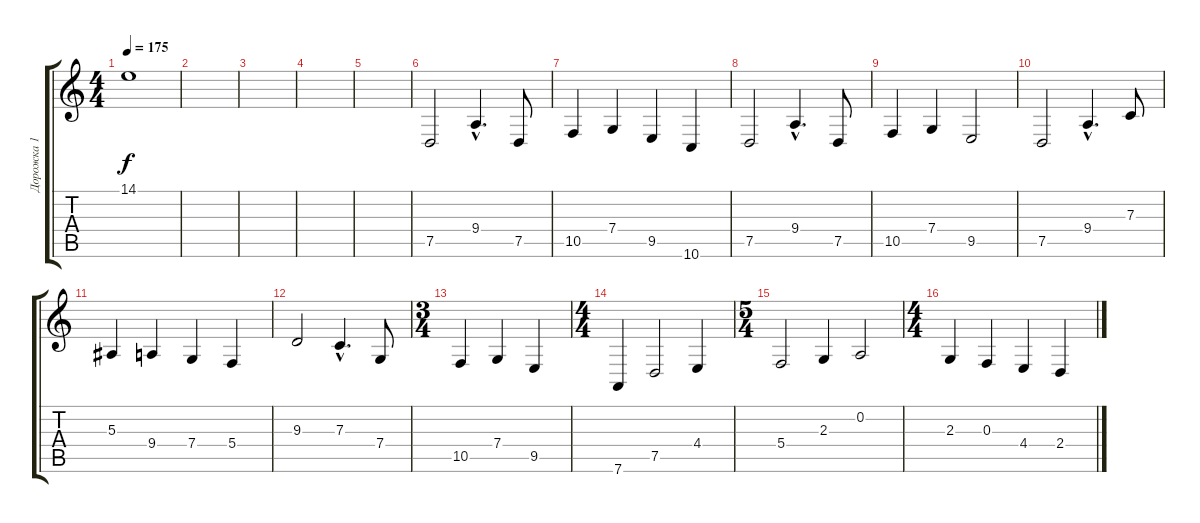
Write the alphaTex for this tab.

\track ("Дорожка 1" "Дорожка 1") {instrument stringensemble1}
\staff {score tabs}
\tuning (D4 A3 F3 C3 G2 D2) {hide}
\ts (4 4)
\tempo 175
\clef g2
\ks c
14.1{t}.1{dy f} |
|
|
|
|
7.5.2 9.4{hac}.4{d} 7.5.8 |
10.5.4 7.4.4 9.5.4 10.6.4 |
7.5.2 9.4{hac}.4{d} 7.5.8 |
10.5.4 7.4.4 9.5.2 |
7.5.2 9.4{hac}.4{d} 7.3.8 |
5.3.4 9.4.4 7.4.4 5.4.4 |
9.3.2 7.3{hac}.4{d} 7.4.8 |
\ts (3 4)
10.5.4 7.4.4 9.5.4 |
\ts (4 4)
7.6.4 7.5.2 4.4.4 |
\ts (5 4)
5.4.2 2.3.4 0.2.2 |
\ts (4 4)
2.3.4 0.3.4 4.4.4 2.4.4
